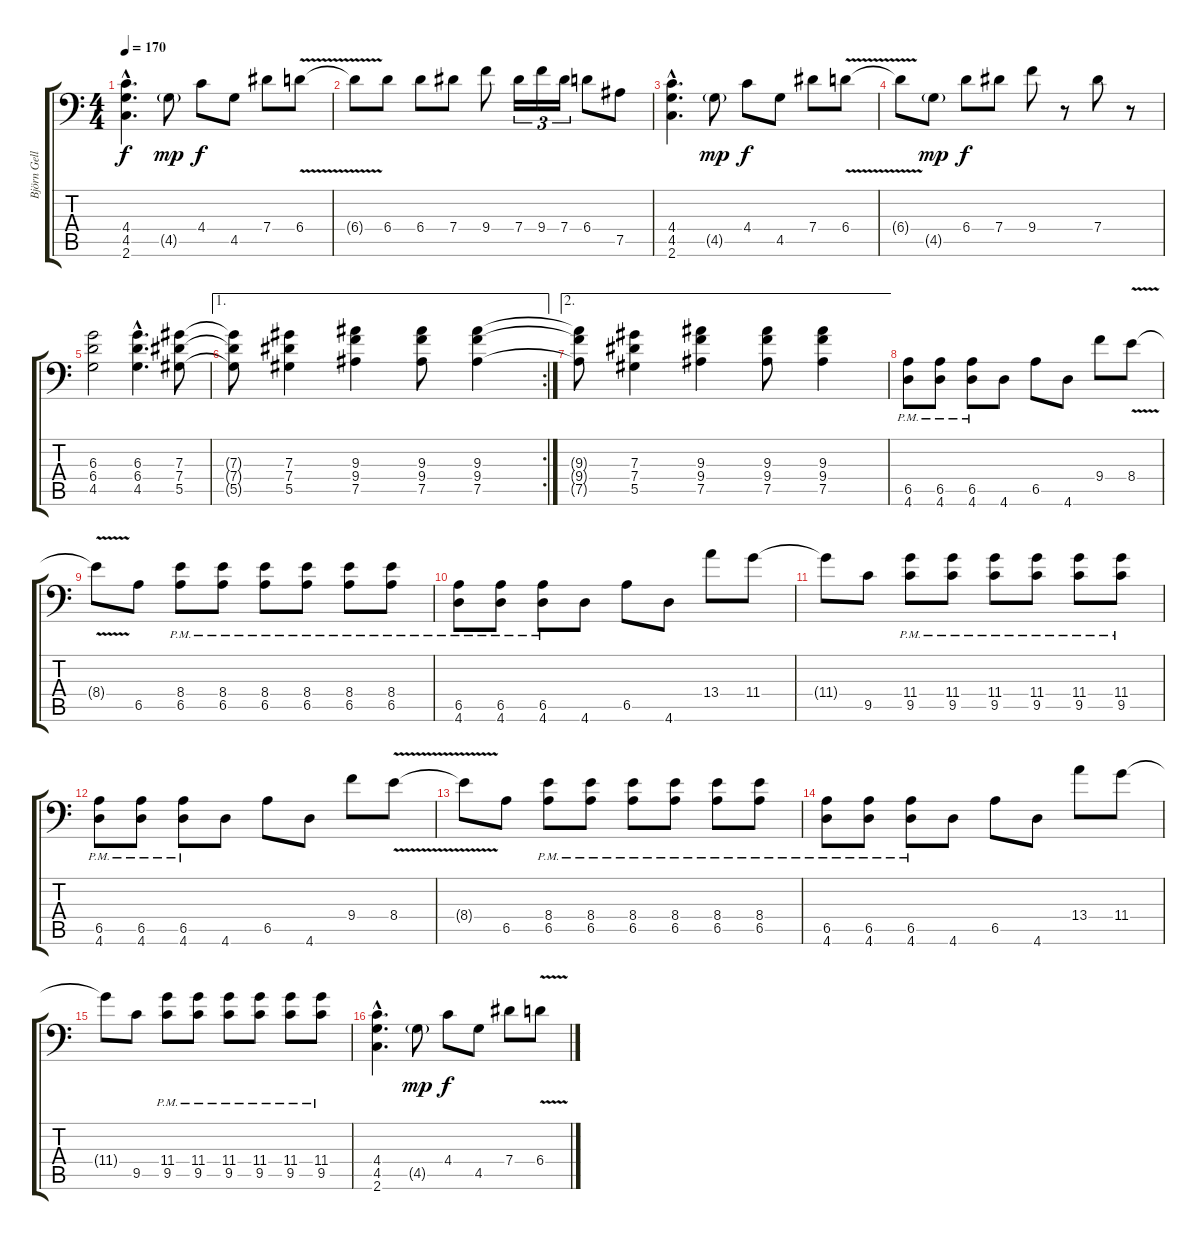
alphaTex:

\track ("Björn Gellotte" "Björn Gell") {instrument distortionguitar}
\staff {score tabs}
\tuning (Bb3 F3 Db3 Ab2 Eb2 Bb1) {hide}
\ts (4 4)
\tempo 170
\clef f4
\ks c
(4.4{hac} 4.5{hac} 2.6{hac}).4{d dy f} 4.5{g}.8{dy mp} 4.4.8{dy f} 4.5.8 7.4.8 6.4{v}.8 |
6.4{t}.8 6.4.8 6.4.8 7.4.8 9.4.8 7.4.16{tu (3 2)} 9.4.16{tu (3 2)} 7.4.16{tu (3 2)} 6.4.8 7.5.8 |
(4.4{hac} 4.5{hac} 2.6{hac}).4{d} 4.5{g}.8{dy mp} 4.4.8{dy f} 4.5.8 7.4.8 6.4{v}.8 |
6.4{t}.8 4.5{g}.8{dy mp} 6.4.8{dy f} 7.4.8 9.4.8 r.8 7.4.8 r.8 |
(6.3 6.4 4.5).2 (6.3{hac} 6.4{hac} 4.5{hac}).4{d} (7.3 7.4 5.5).8 |
\ae 1
\rc 2
(7.3{t} 7.4{t} 5.5{t}).8 (7.3 7.4 5.5).4 (9.3 9.4 7.5).4 (9.3 9.4 7.5).8 (9.3 9.4 7.5).4 |
\ae 2
(9.3{t} 9.4{t} 7.5{t}).8 (7.3 7.4 5.5).4 (9.3 9.4 7.5).4 (9.3 9.4 7.5).8 (9.3 9.4 7.5).4 |
(6.5{pm} 4.6{pm}).8 (6.5{pm} 4.6{pm}).8 (6.5{pm} 4.6{pm}).8 4.6.8 6.5.8 4.6.8 9.4.8 8.4{v}.8 |
8.4{t}.8 6.5.8 (8.4{pm} 6.5{pm}).8 (8.4{pm} 6.5{pm}).8 (8.4{pm} 6.5{pm}).8 (8.4{pm} 6.5{pm}).8 (8.4{pm} 6.5{pm}).8 (8.4{pm} 6.5{pm}).8 |
(6.5{pm} 4.6{pm}).8 (6.5{pm} 4.6{pm}).8 (6.5{pm} 4.6{pm}).8 4.6.8 6.5.8 4.6.8 13.4.8 11.4.8 |
11.4{t}.8 9.5.8 (11.4{pm} 9.5{pm}).8 (11.4{pm} 9.5{pm}).8 (11.4{pm} 9.5{pm}).8 (11.4{pm} 9.5{pm}).8 (11.4{pm} 9.5{pm}).8 (11.4{pm} 9.5{pm}).8 |
(6.5{pm} 4.6{pm}).8 (6.5{pm} 4.6{pm}).8 (6.5{pm} 4.6{pm}).8 4.6.8 6.5.8 4.6.8 9.4.8 8.4{v}.8 |
8.4{t}.8 6.5.8 (8.4{pm} 6.5{pm}).8 (8.4{pm} 6.5{pm}).8 (8.4{pm} 6.5{pm}).8 (8.4{pm} 6.5{pm}).8 (8.4{pm} 6.5{pm}).8 (8.4{pm} 6.5{pm}).8 |
(6.5{pm} 4.6{pm}).8 (6.5{pm} 4.6{pm}).8 (6.5{pm} 4.6{pm}).8 4.6.8 6.5.8 4.6.8 13.4.8 11.4.8 |
11.4{t}.8 9.5.8 (11.4{pm} 9.5{pm}).8 (11.4{pm} 9.5{pm}).8 (11.4{pm} 9.5{pm}).8 (11.4{pm} 9.5{pm}).8 (11.4{pm} 9.5{pm}).8 (11.4{pm} 9.5{pm}).8 |
(4.4{hac} 4.5{hac} 2.6{hac}).4{d} 4.5{g}.8{dy mp} 4.4.8{dy f} 4.5.8 7.4.8 6.4{v}.8
